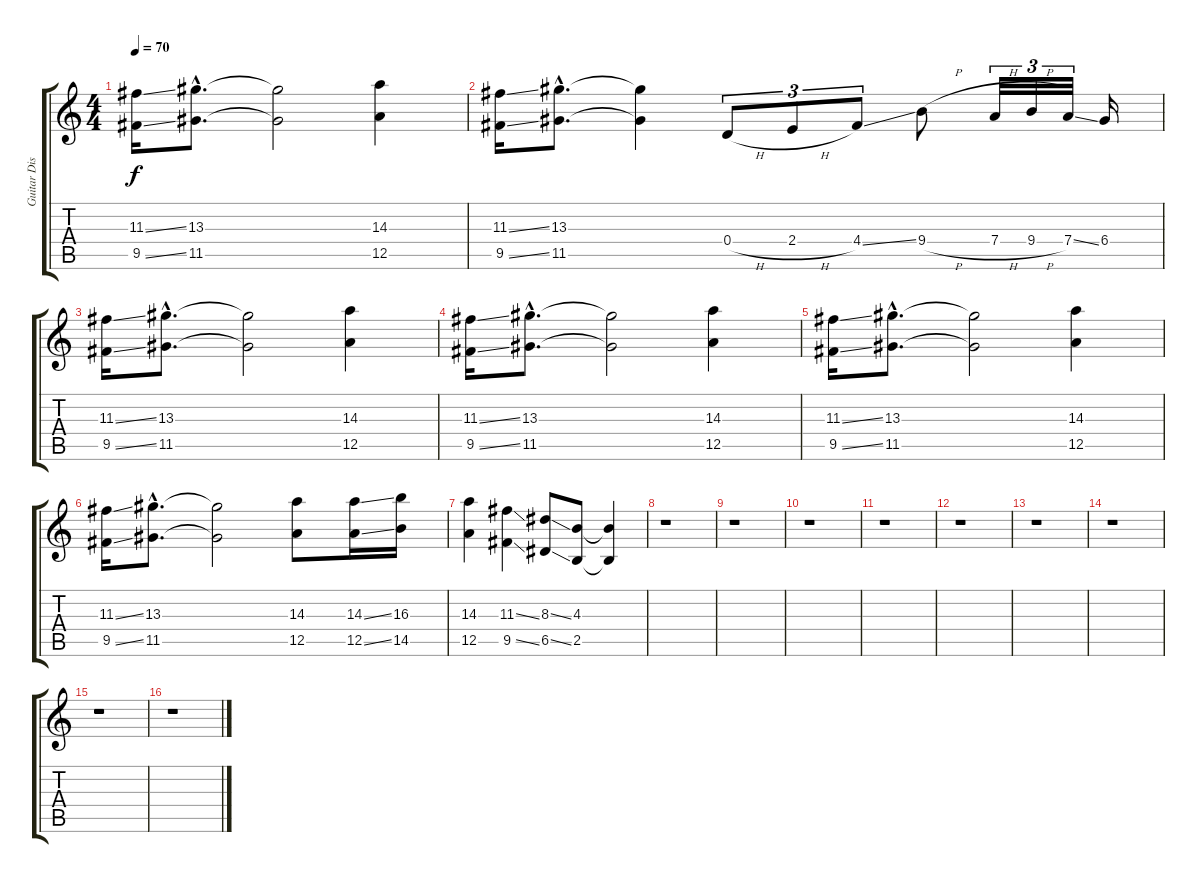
\track ("Guitar Distortion 2" "Guitar Dis") {instrument distortionguitar}
\staff {score tabs}
\tuning (E4 B3 G3 D3 A2 E2) {hide}
\ts (4 4)
\tempo 70
\clef g2
\ks c
(11.3{ss} 9.5{ss}).16{dy f} (13.3{hac} 11.5{hac}).8{d} (13.3{t} 11.5{t}).2 (14.3 12.5).4 |
(11.3{ss} 9.5{ss}).16 (13.3{hac} 11.5{hac}).8{d} (13.3{t} 11.5{t}).4 0.4{h}.8{tu (3 2)} 2.4{h}.8{tu (3 2)} 4.4{ss}.8{tu (3 2)} 9.4{h}.8 7.4{h}.32{tu (3 2)} 9.4{h}.32{tu (3 2)} 7.4{ss}.32{tu (3 2)} 6.4.16 |
(11.3{ss} 9.5{ss}).16 (13.3{hac} 11.5{hac}).8{d} (13.3{t} 11.5{t}).2 (14.3 12.5).4 |
(11.3{ss} 9.5{ss}).16 (13.3{hac} 11.5{hac}).8{d} (13.3{t} 11.5{t}).2 (14.3 12.5).4 |
(11.3{ss} 9.5{ss}).16 (13.3{hac} 11.5{hac}).8{d} (13.3{t} 11.5{t}).2 (14.3 12.5).4 |
(11.3{ss} 9.5{ss}).16 (13.3{hac} 11.5{hac}).8{d} (13.3{t} 11.5{t}).2 (14.3 12.5).8 (14.3{ss} 12.5{ss}).16 (16.3 14.5).16 |
(14.3 12.5).4 (11.3{ss} 9.5{ss}).4 (8.3{ss} 6.5{ss}).8 (4.3 2.5).8 (4.3{t} 2.5{t}).4 |
r.1 |
r.1 |
r.1 |
r.1 |
r.1 |
r.1 |
r.1 |
r.1 |
r.1
